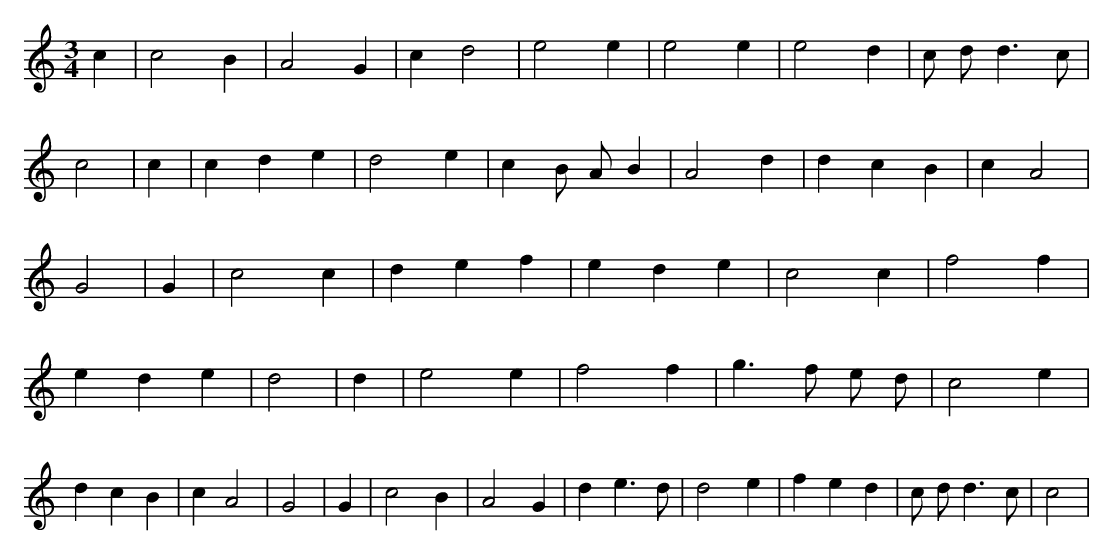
X:1
M:3/4
L:1/8
K:C
c2 | c4 B2 | A4 G2 | c2 d4 | e4 e2 | e4 e2 | e4 d2 | c d d3 c | c4 | c2 | c2 d2 e2 | d4 e2 | c2 B A B2 | A4 d2 | d2 c2 B2 | c2 A4 | G4 | G2 | c4 c2 | d2 e2 f2 | e2 d2 e2 | c4 c2 | f4 f2 | e2 d2 e2 | d4 | d2 | e4 e2 | f4 f2 | g3 f e d | c4 e2 | d2 c2 B2 | c2 A4 | G4 | G2 | c4 B2 | A4 G2 | d2 e3 d | d4 e2 | f2 e2 d2 | c d d3 c | c4 |
